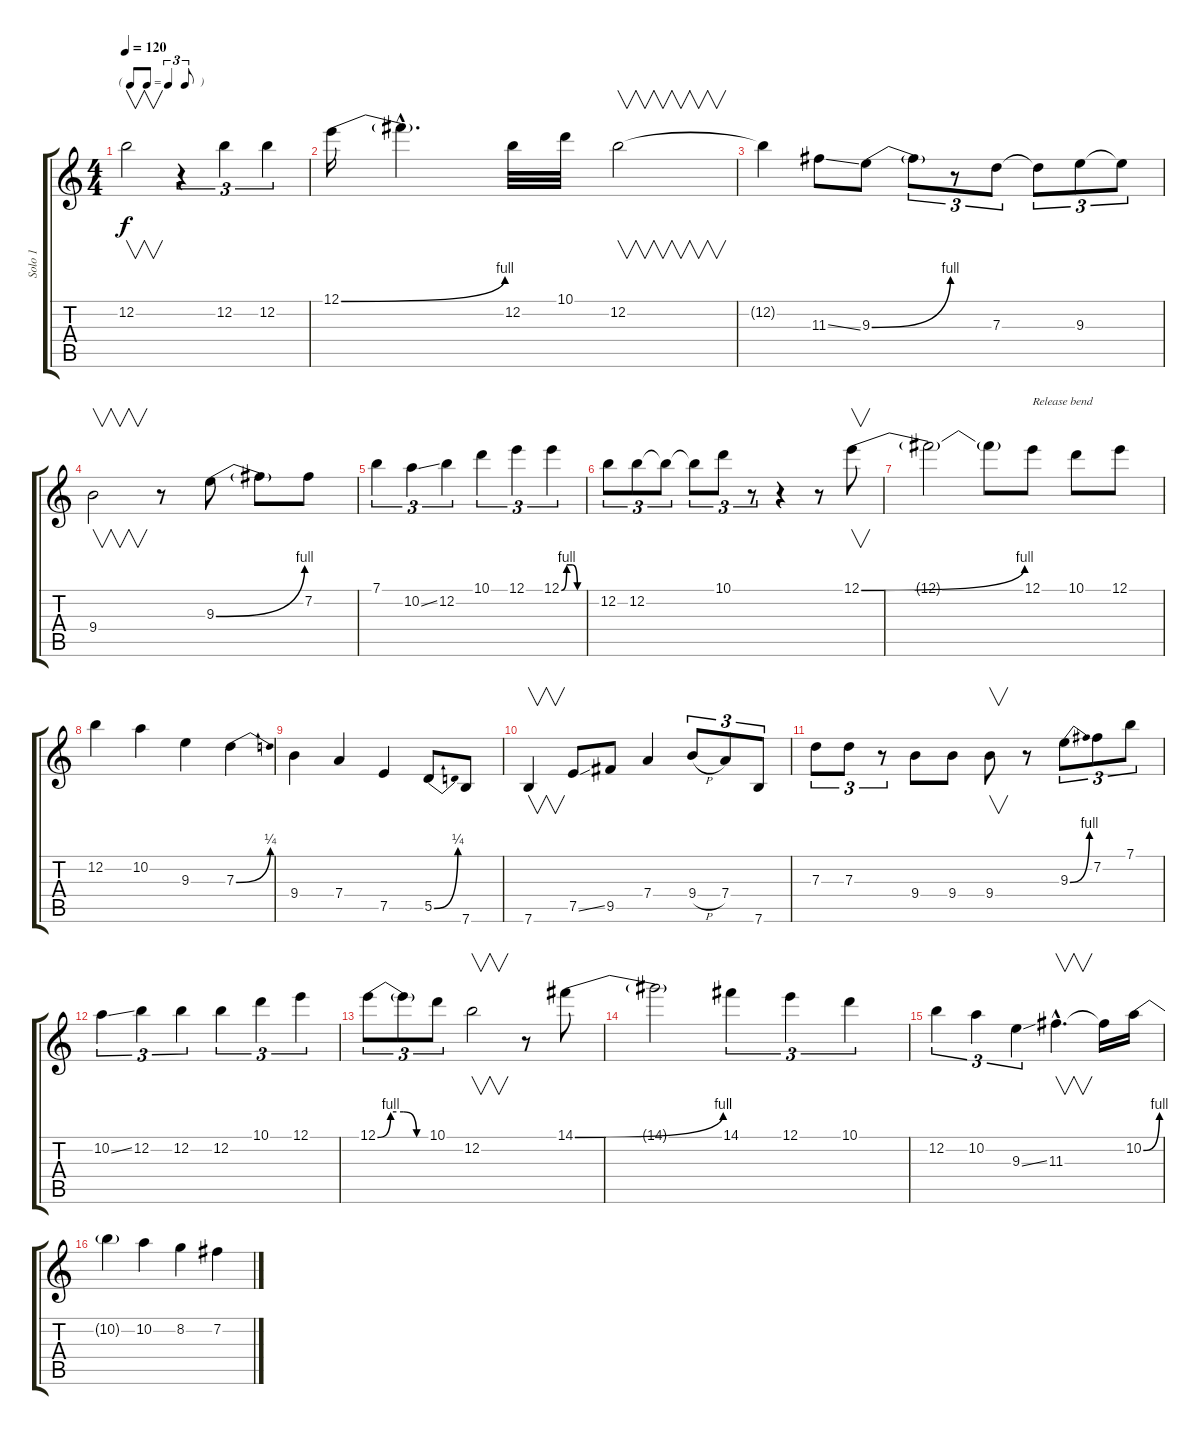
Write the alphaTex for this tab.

\track ("Solo 1" "Solo 1") {instrument distortionguitar}
\staff {score tabs}
\tuning (E4 B3 G3 D3 A2 E2) {hide}
\ts (4 4)
\tf triplet8th
\tempo 120
\clef g2
\ks c
12.2.2{v dy f} r.4{tu (3 2)} 12.2.4{tu (3 2)} 12.2.4{tu (3 2)} |
12.1{be (bend 0 0 60 4)}.16 12.1{hac t}.4{d} 12.2.32 10.1.32 12.2.2{v} |
12.2{t}.4 11.3{ss}.8 9.3{be (bend 0 0 60 4)}.8 9.3{t}.8{tu (3 2)} r.8{tu (3 2)} 7.3.8{tu (3 2)} 7.3{t}.8{tu (3 2)} 9.3.8{tu (3 2)} 9.3{t}.8{tu (3 2)} |
9.4.2{v} r.8 9.3{be (bend 0 0 60 4)}.8 9.3{t}.8 7.2.8 |
7.1.4{tu (3 2)} 10.2{ss}.4{tu (3 2)} 12.2.4{tu (3 2)} 10.1.4{tu (3 2)} 12.1.4{tu (3 2)} 12.1{be (custom 0 0 15 4 30 4 45 0 60 0)}.4{tu (3 2)} |
12.2.8{tu (3 2)} 12.2.8{tu (3 2)} 12.2{t}.8{tu (3 2)} 12.2{t}.8{tu (3 2)} 10.1.8{tu (3 2)} r.8{tu (3 2)} r.4 r.8 12.1{be (bend 0 0 60 4)}.8{v} |
12.1{t}.2 12.1{t}.8 12.1.8{txt "Release bend"} 10.1.8 12.1.8 |
12.2.4 10.2.4 9.3.4 7.3{be (bend 0 0 60 1)}.4 |
9.4.4 7.4.4 7.5.4 5.5{be (bend 0 0 60 1)}.8 7.6.8 |
7.6.4{v} 7.5{ss}.8 9.5.8 7.4.4 9.4{h}.8{tu (3 2)} 7.4.8{tu (3 2)} 7.6.8{tu (3 2)} |
7.3.8{tu (3 2)} 7.3.8{tu (3 2)} r.8{tu (3 2)} 9.4.8 9.4.8 9.4.8{v} r.8 9.3{be (bend 0 0 60 4)}.8{tu (3 2)} 7.2.8{tu (3 2)} 7.1.8{tu (3 2)} |
10.2{ss}.4{tu (3 2)} 12.2.4{tu (3 2)} 12.2.4{tu (3 2)} 12.2.4{tu (3 2)} 10.1.4{tu (3 2)} 12.1.4{tu (3 2)} |
12.1{be (custom 0 0 15 4 30 4 45 0 60 0)}.8{tu (3 2)} 12.1{t}.8{tu (3 2)} 10.1.8{tu (3 2)} 12.2.2{v} r.8 14.1{be (bend 0 0 60 4)}.8 |
14.1{t}.2 14.1.4{tu (3 2)} 12.1.4{tu (3 2)} 10.1.4{tu (3 2)} |
12.2.4{tu (3 2)} 10.2.4{tu (3 2)} 9.3{ss}.4{tu (3 2)} 11.3{hac}.4{v d} 11.3{t}.16 10.2{be (bend 0 0 60 4)}.16 |
10.2{t}.4 10.2.4 8.2.4 7.2.4
